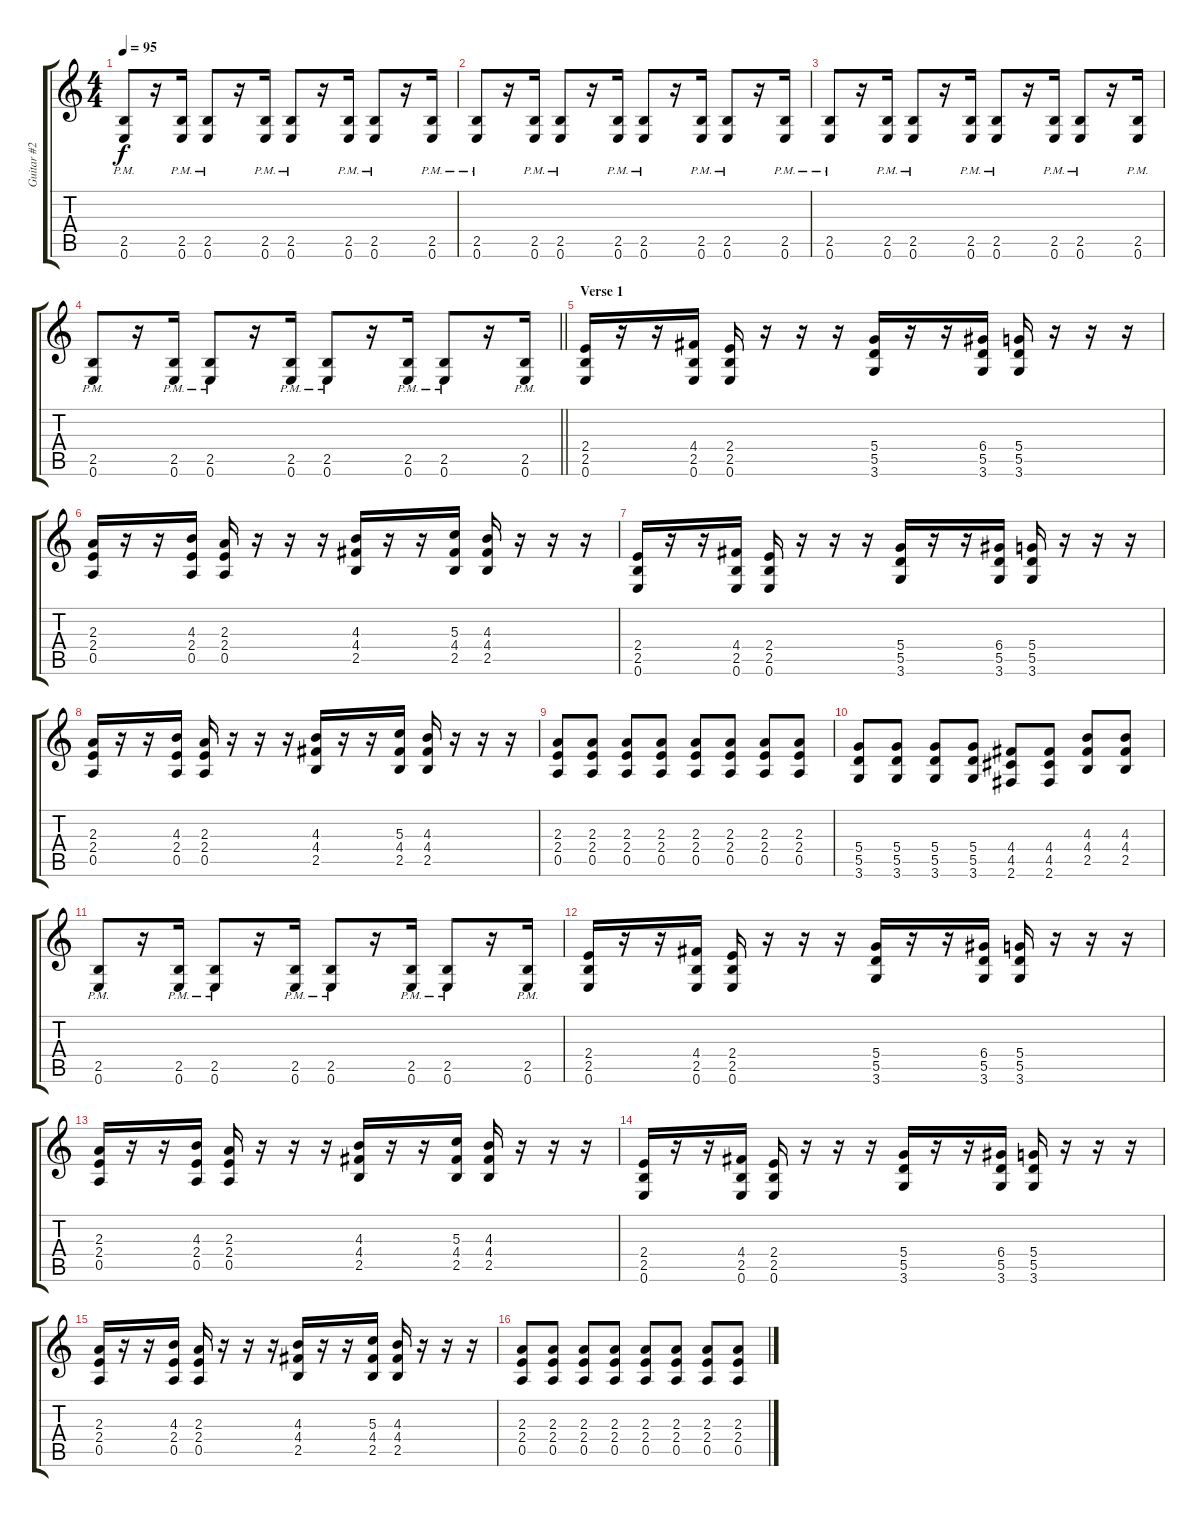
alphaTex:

\track ("Guitar #2" "Guitar #2") {instrument distortionguitar}
\staff {score tabs}
\tuning (E4 B3 G3 D3 A2 E2) {hide}
\ts (4 4)
\tempo 95
\clef g2
\ks c
(2.5{pm} 0.6{pm}).8{dy f} r.16 (2.5{pm} 0.6{pm}).16 (2.5{pm} 0.6{pm}).8 r.16 (2.5{pm} 0.6{pm}).16 (2.5{pm} 0.6{pm}).8 r.16 (2.5{pm} 0.6{pm}).16 (2.5{pm} 0.6{pm}).8 r.16 (2.5{pm} 0.6{pm}).16 |
(2.5{pm} 0.6{pm}).8 r.16 (2.5{pm} 0.6{pm}).16 (2.5{pm} 0.6{pm}).8 r.16 (2.5{pm} 0.6{pm}).16 (2.5{pm} 0.6{pm}).8 r.16 (2.5{pm} 0.6{pm}).16 (2.5{pm} 0.6{pm}).8 r.16 (2.5{pm} 0.6{pm}).16 |
(2.5{pm} 0.6{pm}).8 r.16 (2.5{pm} 0.6{pm}).16 (2.5{pm} 0.6{pm}).8 r.16 (2.5{pm} 0.6{pm}).16 (2.5{pm} 0.6{pm}).8 r.16 (2.5{pm} 0.6{pm}).16 (2.5{pm} 0.6{pm}).8 r.16 (2.5{pm} 0.6{pm}).16 |
\barLineRight lightlight
(2.5{pm} 0.6{pm}).8 r.16 (2.5{pm} 0.6{pm}).16 (2.5{pm} 0.6{pm}).8 r.16 (2.5{pm} 0.6{pm}).16 (2.5{pm} 0.6{pm}).8 r.16 (2.5{pm} 0.6{pm}).16 (2.5{pm} 0.6{pm}).8 r.16 (2.5{pm} 0.6{pm}).16 |
\section ("" "Verse 1")
(2.4 2.5 0.6).16 r.16 r.16 (4.4 2.5 0.6).16 (2.4 2.5 0.6).16 r.16 r.16 r.16 (5.4 5.5 3.6).16 r.16 r.16 (6.4 5.5 3.6).16 (5.4 5.5 3.6).16 r.16 r.16 r.16 |
(2.3 2.4 0.5).16 r.16 r.16 (4.3 2.4 0.5).16 (2.3 2.4 0.5).16 r.16 r.16 r.16 (4.3 4.4 2.5).16 r.16 r.16 (5.3 4.4 2.5).16 (4.3 4.4 2.5).16 r.16 r.16 r.16 |
(2.4 2.5 0.6).16 r.16 r.16 (4.4 2.5 0.6).16 (2.4 2.5 0.6).16 r.16 r.16 r.16 (5.4 5.5 3.6).16 r.16 r.16 (6.4 5.5 3.6).16 (5.4 5.5 3.6).16 r.16 r.16 r.16 |
(2.3 2.4 0.5).16 r.16 r.16 (4.3 2.4 0.5).16 (2.3 2.4 0.5).16 r.16 r.16 r.16 (4.3 4.4 2.5).16 r.16 r.16 (5.3 4.4 2.5).16 (4.3 4.4 2.5).16 r.16 r.16 r.16 |
(2.3 2.4 0.5).8 (2.3 2.4 0.5).8 (2.3 2.4 0.5).8 (2.3 2.4 0.5).8 (2.3 2.4 0.5).8 (2.3 2.4 0.5).8 (2.3 2.4 0.5).8 (2.3 2.4 0.5).8 |
(5.4 5.5 3.6).8 (5.4 5.5 3.6).8 (5.4 5.5 3.6).8 (5.4 5.5 3.6).8 (4.4 4.5 2.6).8 (4.4 4.5 2.6).8 (4.3 4.4 2.5).8 (4.3 4.4 2.5).8 |
(2.5{pm} 0.6{pm}).8 r.16 (2.5{pm} 0.6{pm}).16 (2.5{pm} 0.6{pm}).8 r.16 (2.5{pm} 0.6{pm}).16 (2.5{pm} 0.6{pm}).8 r.16 (2.5{pm} 0.6{pm}).16 (2.5{pm} 0.6{pm}).8 r.16 (2.5{pm} 0.6{pm}).16 |
(2.4 2.5 0.6).16 r.16 r.16 (4.4 2.5 0.6).16 (2.4 2.5 0.6).16 r.16 r.16 r.16 (5.4 5.5 3.6).16 r.16 r.16 (6.4 5.5 3.6).16 (5.4 5.5 3.6).16 r.16 r.16 r.16 |
(2.3 2.4 0.5).16 r.16 r.16 (4.3 2.4 0.5).16 (2.3 2.4 0.5).16 r.16 r.16 r.16 (4.3 4.4 2.5).16 r.16 r.16 (5.3 4.4 2.5).16 (4.3 4.4 2.5).16 r.16 r.16 r.16 |
(2.4 2.5 0.6).16 r.16 r.16 (4.4 2.5 0.6).16 (2.4 2.5 0.6).16 r.16 r.16 r.16 (5.4 5.5 3.6).16 r.16 r.16 (6.4 5.5 3.6).16 (5.4 5.5 3.6).16 r.16 r.16 r.16 |
(2.3 2.4 0.5).16 r.16 r.16 (4.3 2.4 0.5).16 (2.3 2.4 0.5).16 r.16 r.16 r.16 (4.3 4.4 2.5).16 r.16 r.16 (5.3 4.4 2.5).16 (4.3 4.4 2.5).16 r.16 r.16 r.16 |
(2.3 2.4 0.5).8 (2.3 2.4 0.5).8 (2.3 2.4 0.5).8 (2.3 2.4 0.5).8 (2.3 2.4 0.5).8 (2.3 2.4 0.5).8 (2.3 2.4 0.5).8 (2.3 2.4 0.5).8
